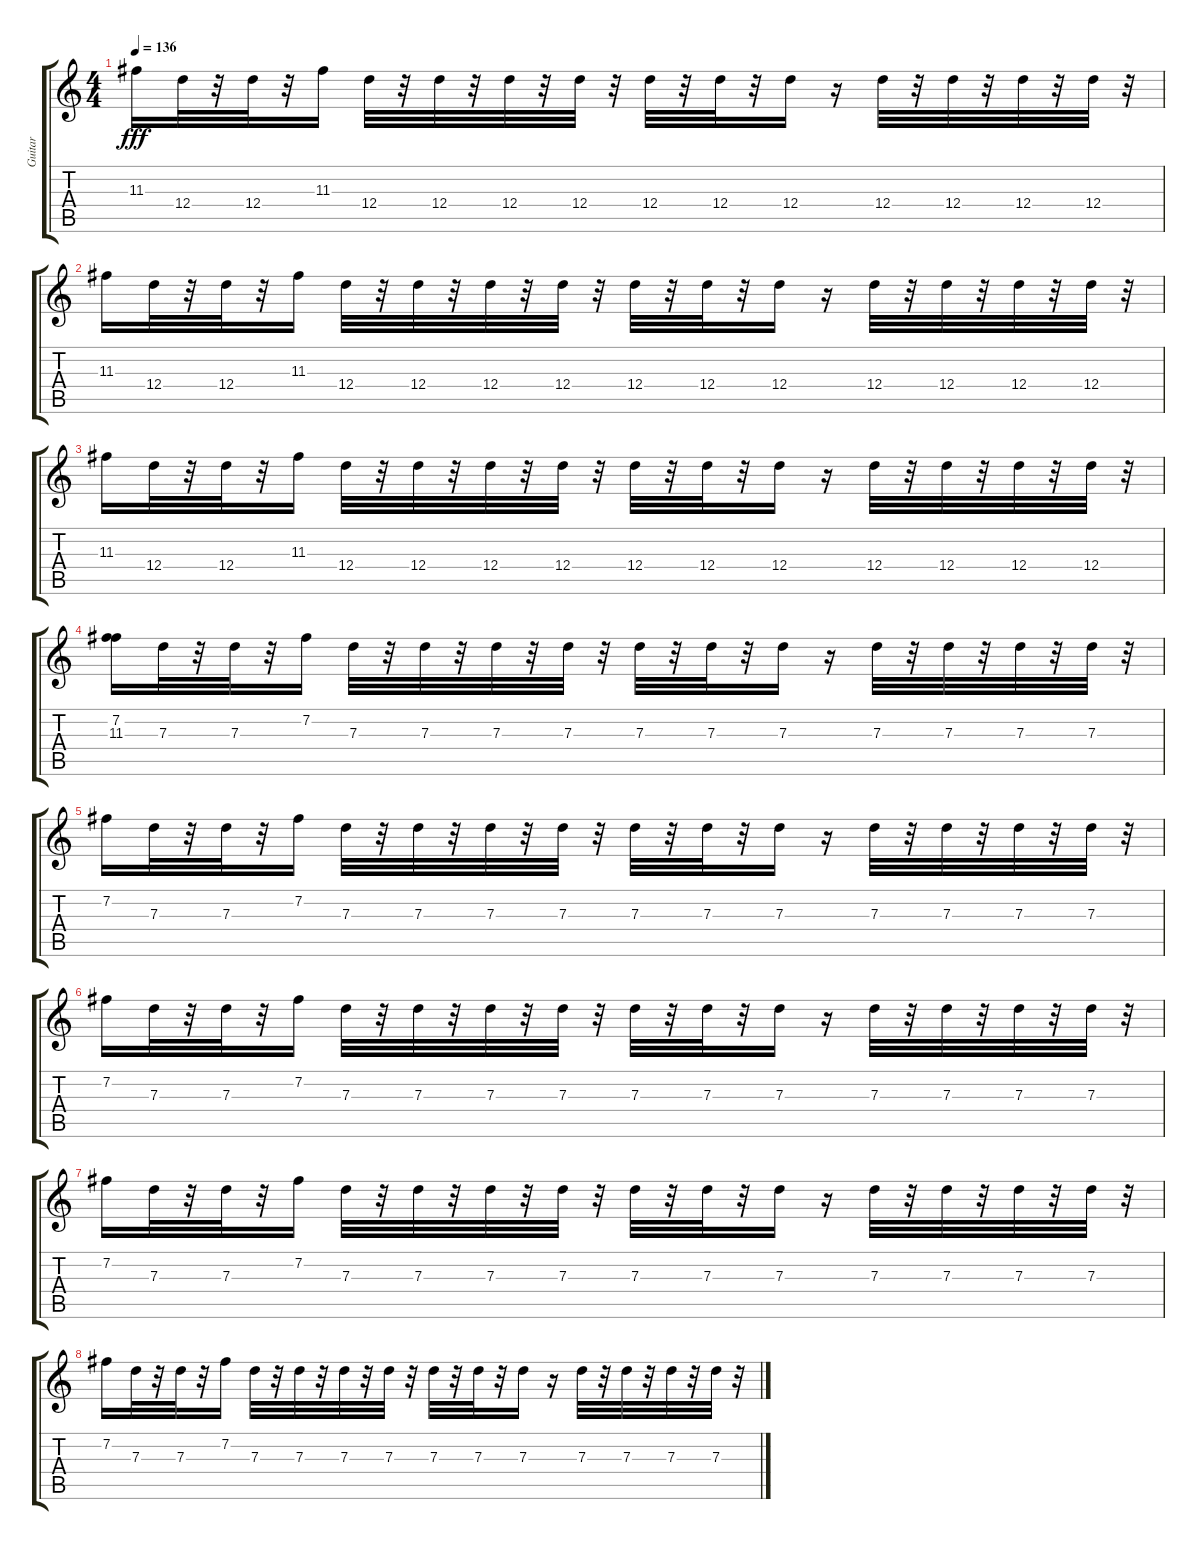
\track ("Guitar" "Guitar") {instrument overdrivenguitar}
\staff {score tabs}
\tuning (E4 B3 G3 D3 A2 E2) {hide}
\ts (4 4)
\tempo 136
\clef g2
\ks c
11.3.16{dy fff} 12.4.32 r.32 12.4.32 r.32 11.3.16 12.4.32 r.32 12.4.32 r.32 12.4.32 r.32 12.4.32 r.32 12.4.32 r.32 12.4.32 r.32 12.4.16 r.16 12.4.32 r.32 12.4.32 r.32 12.4.32 r.32 12.4.32 r.32 |
11.3.16 12.4.32 r.32 12.4.32 r.32 11.3.16 12.4.32 r.32 12.4.32 r.32 12.4.32 r.32 12.4.32 r.32 12.4.32 r.32 12.4.32 r.32 12.4.16 r.16 12.4.32 r.32 12.4.32 r.32 12.4.32 r.32 12.4.32 r.32 |
11.3.16 12.4.32 r.32 12.4.32 r.32 11.3.16 12.4.32 r.32 12.4.32 r.32 12.4.32 r.32 12.4.32 r.32 12.4.32 r.32 12.4.32 r.32 12.4.16 r.16 12.4.32 r.32 12.4.32 r.32 12.4.32 r.32 12.4.32 r.32 |
(7.2 11.3).16 7.3.32 r.32 7.3.32 r.32 7.2.16 7.3.32 r.32 7.3.32 r.32 7.3.32 r.32 7.3.32 r.32 7.3.32 r.32 7.3.32 r.32 7.3.16 r.16 7.3.32 r.32 7.3.32 r.32 7.3.32 r.32 7.3.32 r.32 |
7.2.16 7.3.32 r.32 7.3.32 r.32 7.2.16 7.3.32 r.32 7.3.32 r.32 7.3.32 r.32 7.3.32 r.32 7.3.32 r.32 7.3.32 r.32 7.3.16 r.16 7.3.32 r.32 7.3.32 r.32 7.3.32 r.32 7.3.32 r.32 |
7.2.16 7.3.32 r.32 7.3.32 r.32 7.2.16 7.3.32 r.32 7.3.32 r.32 7.3.32 r.32 7.3.32 r.32 7.3.32 r.32 7.3.32 r.32 7.3.16 r.16 7.3.32 r.32 7.3.32 r.32 7.3.32 r.32 7.3.32 r.32 |
7.2.16 7.3.32 r.32 7.3.32 r.32 7.2.16 7.3.32 r.32 7.3.32 r.32 7.3.32 r.32 7.3.32 r.32 7.3.32 r.32 7.3.32 r.32 7.3.16 r.16 7.3.32 r.32 7.3.32 r.32 7.3.32 r.32 7.3.32 r.32 |
7.2.16 7.3.32 r.32 7.3.32 r.32 7.2.16 7.3.32 r.32 7.3.32 r.32 7.3.32 r.32 7.3.32 r.32 7.3.32 r.32 7.3.32 r.32 7.3.16 r.16 7.3.32 r.32 7.3.32 r.32 7.3.32 r.32 7.3.32 r.32
